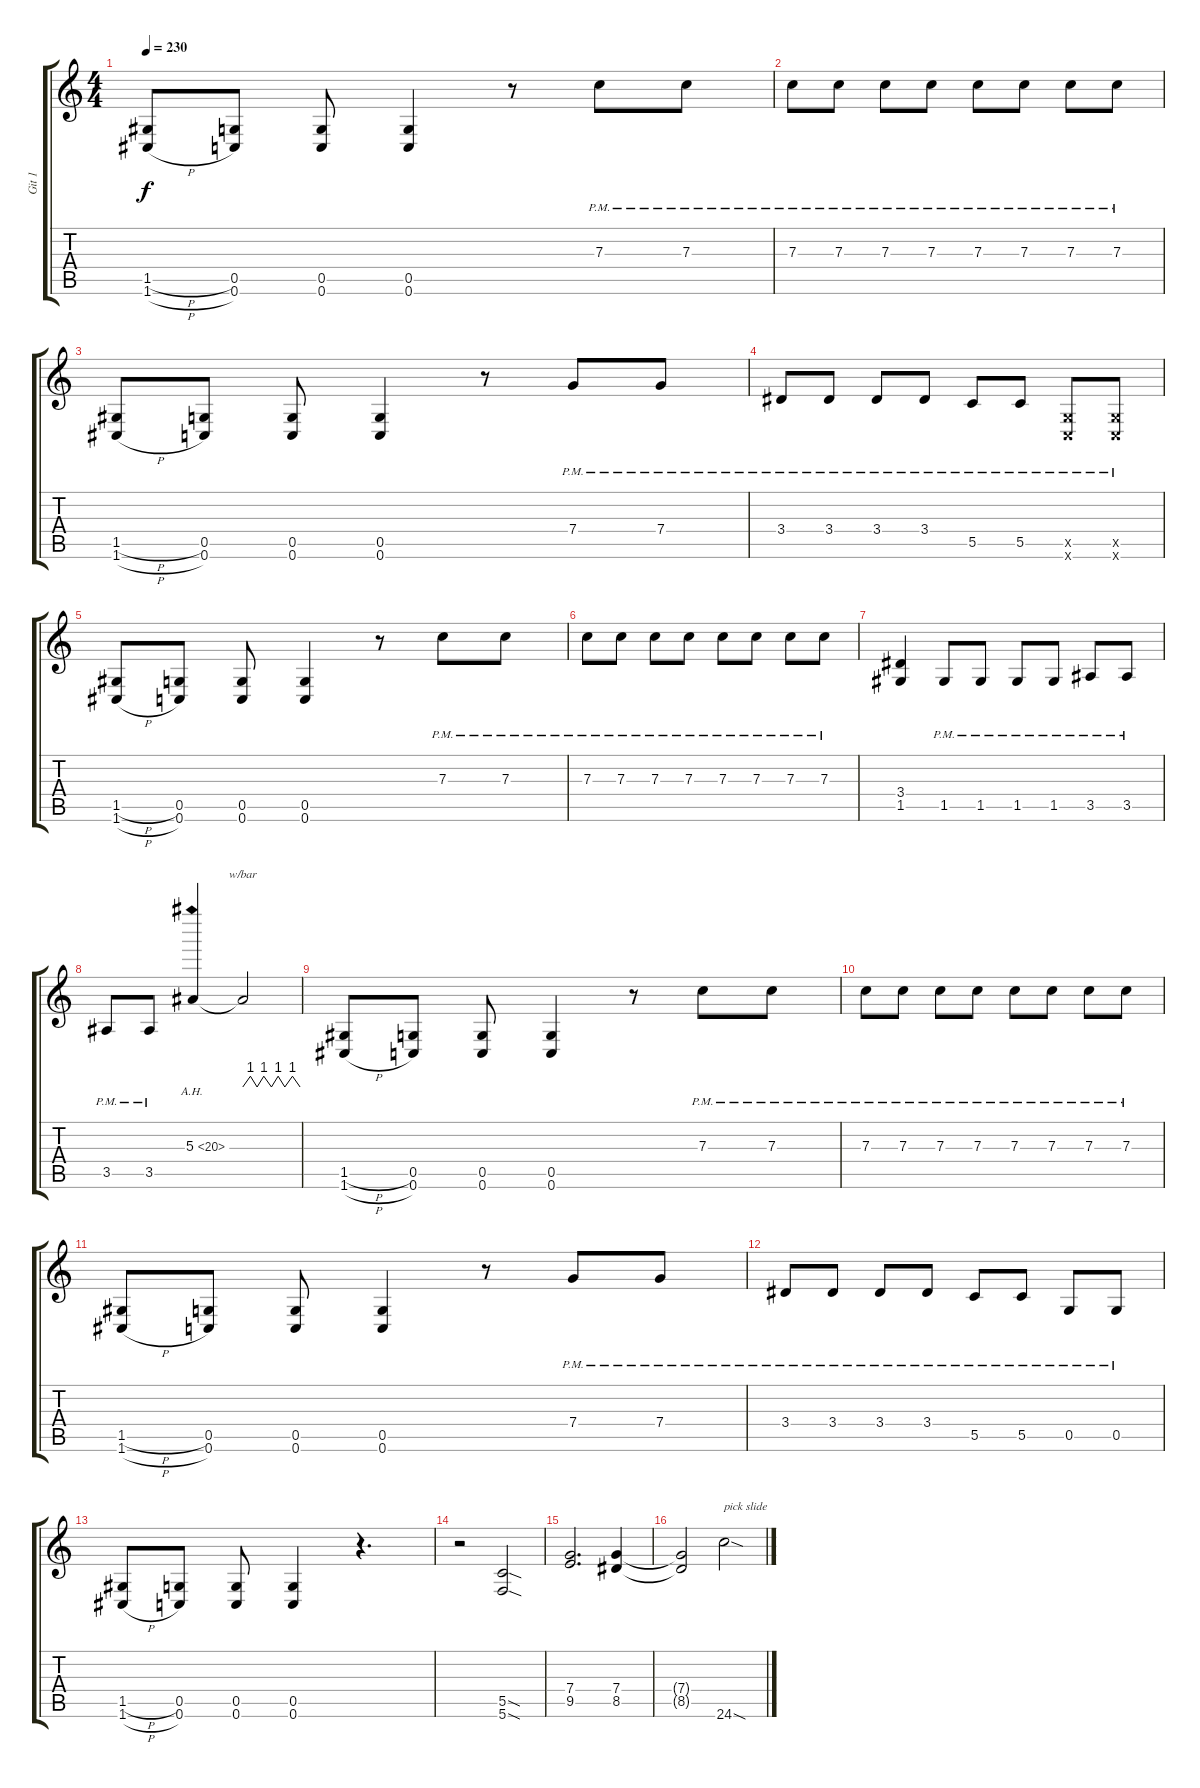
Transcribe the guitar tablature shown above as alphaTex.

\track ("Git 1" "Git 1") {instrument distortionguitar}
\staff {score tabs}
\tuning (D4 A3 F3 C3 G2 C2) {hide}
\ts (4 4)
\tempo 230
\clef g2
\ks c
(1.5{h} 1.6{h}).8{dy f} (0.5 0.6).8 (0.5 0.6).8 (0.5 0.6).4 r.8 7.3{pm}.8{volume 12 balance 6} 7.3{pm}.8 |
7.3{pm}.8 7.3{pm}.8 7.3{pm}.8 7.3{pm}.8 7.3{pm}.8 7.3{pm}.8 7.3{pm}.8 7.3{pm}.8 |
(1.5{h} 1.6{h}).8{volume 15 balance 1} (0.5 0.6).8 (0.5 0.6).8 (0.5 0.6).4 r.8 7.4{pm}.8{volume 12 balance 6} 7.4{pm}.8 |
3.4{pm}.8 3.4{pm}.8 3.4{pm}.8 3.4{pm}.8 5.5{pm}.8 5.5{pm}.8 (0.5{pm x} 0.6{pm x}).8{volume 15 balance 1} (0.5{pm x} 0.6{pm x}).8 |
(1.5{h} 1.6{h}).8 (0.5 0.6).8 (0.5 0.6).8 (0.5 0.6).4 r.8 7.3{pm}.8{volume 12 balance 6} 7.3{pm}.8 |
7.3{pm}.8 7.3{pm}.8 7.3{pm}.8 7.3{pm}.8 7.3{pm}.8 7.3{pm}.8 7.3{pm}.8 7.3{pm}.8 |
(3.4 1.5).4{volume 15 balance 1} 1.5{pm}.8 1.5{pm}.8 1.5{pm}.8 1.5{pm}.8 3.5{pm}.8 3.5{pm}.8 |
3.5{pm}.8 3.5{pm}.8 5.3{ah 15}.4 5.3{t}.2{tbe (custom default 0 0 8 4 15 0 22 4 30 0 37 4 44 0 52 4 60 0)} |
(1.5{h} 1.6{h}).8 (0.5 0.6).8 (0.5 0.6).8 (0.5 0.6).4 r.8 7.3{pm}.8{volume 12 balance 6} 7.3{pm}.8 |
7.3{pm}.8 7.3{pm}.8 7.3{pm}.8 7.3{pm}.8 7.3{pm}.8 7.3{pm}.8 7.3{pm}.8 7.3{pm}.8 |
(1.5{h} 1.6{h}).8{volume 15 balance 1} (0.5 0.6).8 (0.5 0.6).8 (0.5 0.6).4 r.8 7.4{pm}.8{volume 12 balance 6} 7.4{pm}.8 |
3.4{pm}.8 3.4{pm}.8 3.4{pm}.8 3.4{pm}.8 5.5{pm}.8 5.5{pm}.8 0.5{pm}.8 0.5{pm}.8 |
(1.5{h} 1.6{h}).8 (0.5 0.6).8 (0.5 0.6).8 (0.5 0.6).4 r.4{d} |
r.2 (5.5{sod} 5.6{sod}).2 |
(7.4 9.5).2{d} (7.4 8.5).4 |
(7.4{t} 8.5{t}).2 24.6{sod}.2{txt "pick slide"}
